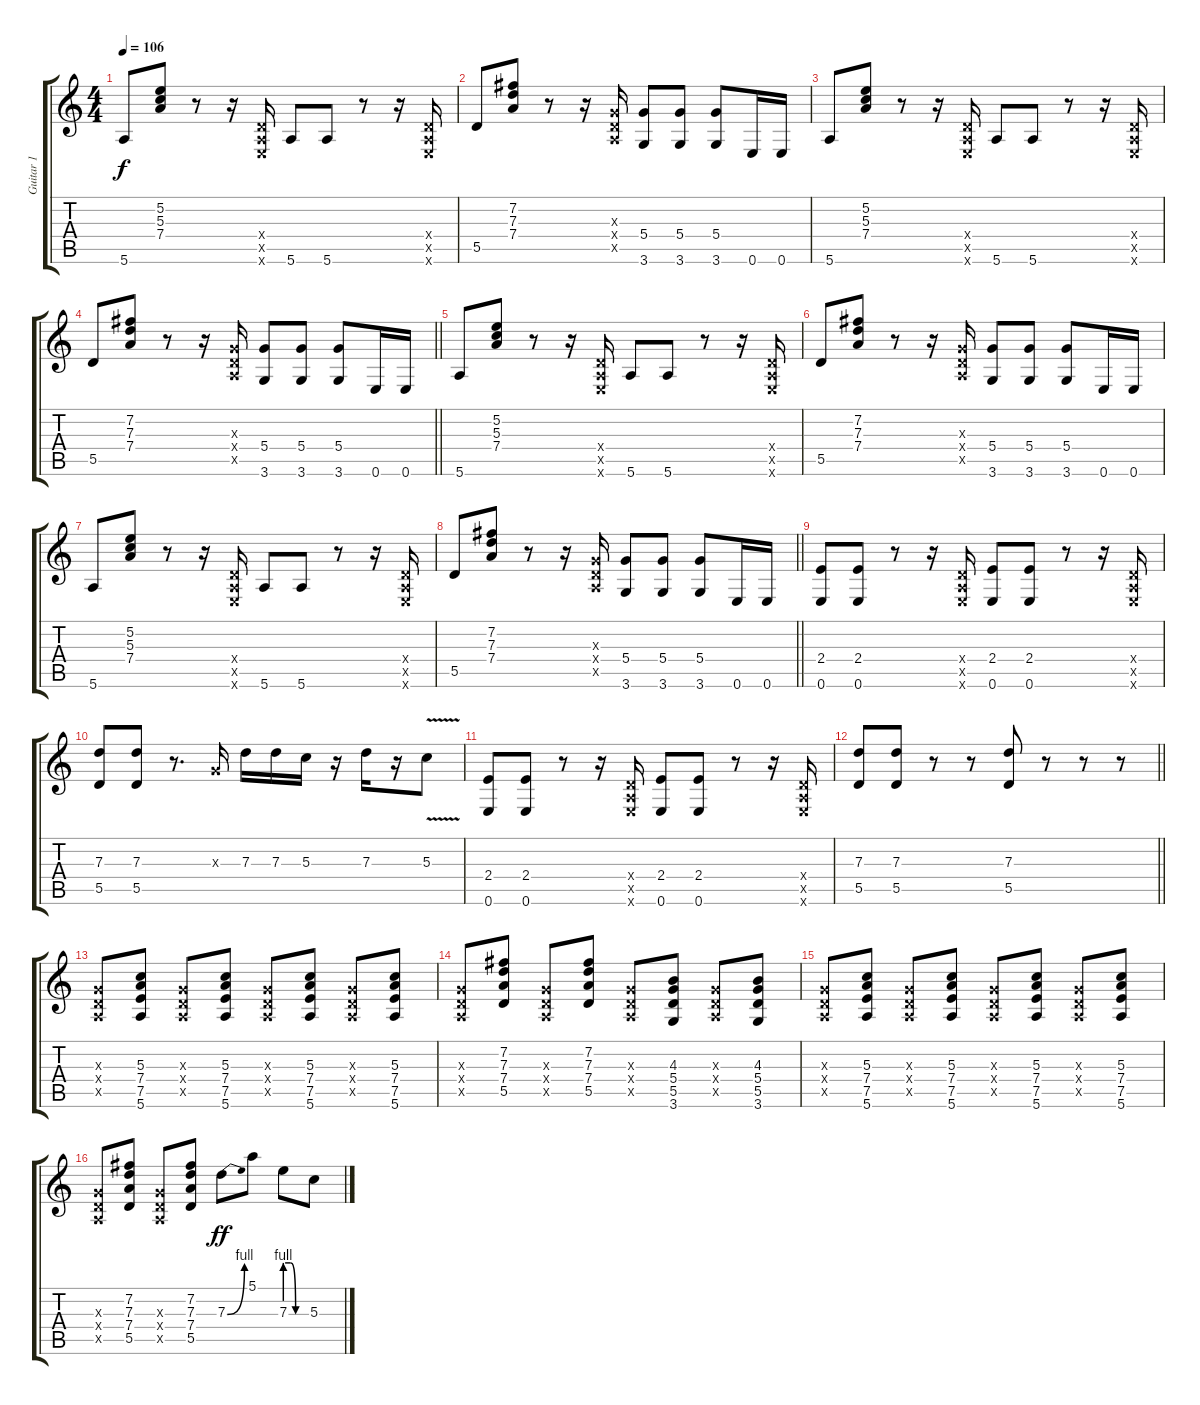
\track ("Guitar 1" "Guitar 1") {instrument overdrivenguitar}
\staff {score tabs}
\tuning (E4 B3 G3 D3 A2 E2) {hide}
\ts (4 4)
\tempo 106
\clef g2
\ks c
5.6.8{dy f} (5.2 5.3 7.4).8 r.8 r.16 (0.4{x} 0.5{x} 0.6{x}).16 5.6.8 5.6.8 r.8 r.16 (0.4{x} 0.5{x} 0.6{x}).16 |
5.5.8 (7.2 7.3 7.4).8 r.8 r.16 (0.3{x} 0.4{x} 0.5{x}).16 (5.4 3.6).8 (5.4 3.6).8 (5.4 3.6).8 0.6.16 0.6.16 |
5.6.8 (5.2 5.3 7.4).8 r.8 r.16 (0.4{x} 0.5{x} 0.6{x}).16 5.6.8 5.6.8 r.8 r.16 (0.4{x} 0.5{x} 0.6{x}).16 |
\barLineRight lightlight
5.5.8 (7.2 7.3 7.4).8 r.8 r.16 (0.3{x} 0.4{x} 0.5{x}).16 (5.4 3.6).8 (5.4 3.6).8 (5.4 3.6).8 0.6.16 0.6.16 |
5.6.8 (5.2 5.3 7.4).8 r.8 r.16 (0.4{x} 0.5{x} 0.6{x}).16 5.6.8 5.6.8 r.8 r.16 (0.4{x} 0.5{x} 0.6{x}).16 |
5.5.8 (7.2 7.3 7.4).8 r.8 r.16 (0.3{x} 0.4{x} 0.5{x}).16 (5.4 3.6).8 (5.4 3.6).8 (5.4 3.6).8 0.6.16 0.6.16 |
5.6.8 (5.2 5.3 7.4).8 r.8 r.16 (0.4{x} 0.5{x} 0.6{x}).16 5.6.8 5.6.8 r.8 r.16 (0.4{x} 0.5{x} 0.6{x}).16 |
\barLineRight lightlight
5.5.8 (7.2 7.3 7.4).8 r.8 r.16 (0.3{x} 0.4{x} 0.5{x}).16 (5.4 3.6).8 (5.4 3.6).8 (5.4 3.6).8 0.6.16 0.6.16 |
(2.4 0.6).8 (2.4 0.6).8 r.8 r.16 (0.4{x} 0.5{x} 0.6{x}).16 (2.4 0.6).8 (2.4 0.6).8 r.8 r.16 (0.4{x} 0.5{x} 0.6{x}).16 |
(7.3 5.5).8 (7.3 5.5).8 r.8{d} 0.3{x}.16 7.3.16 7.3.16 5.3.16 r.16 7.3.16 r.16 5.3{v}.8 |
(2.4 0.6).8 (2.4 0.6).8 r.8 r.16 (0.4{x} 0.5{x} 0.6{x}).16 (2.4 0.6).8 (2.4 0.6).8 r.8 r.16 (0.4{x} 0.5{x} 0.6{x}).16 |
\barLineRight lightlight
(7.3 5.5).8 (7.3 5.5).8 r.8 r.8 (7.3 5.5).8 r.8 r.8 r.8 |
(0.3{x} 0.4{x} 0.5{x}).8 (5.3 7.4 7.5 5.6).8 (0.3{x} 0.4{x} 0.5{x}).8 (5.3 7.4 7.5 5.6).8 (0.3{x} 0.4{x} 0.5{x}).8 (5.3 7.4 7.5 5.6).8 (0.3{x} 0.4{x} 0.5{x}).8 (5.3 7.4 7.5 5.6).8 |
(0.3{x} 0.4{x} 0.5{x}).8 (7.2 7.3 7.4 5.5).8 (0.3{x} 0.4{x} 0.5{x}).8 (7.2 7.3 7.4 5.5).8 (0.3{x} 0.4{x} 0.5{x}).8 (4.3 5.4 5.5 3.6).8 (0.3{x} 0.4{x} 0.5{x}).8 (4.3 5.4 5.5 3.6).8 |
(0.3{x} 0.4{x} 0.5{x}).8 (5.3 7.4 7.5 5.6).8 (0.3{x} 0.4{x} 0.5{x}).8 (5.3 7.4 7.5 5.6).8 (0.3{x} 0.4{x} 0.5{x}).8 (5.3 7.4 7.5 5.6).8 (0.3{x} 0.4{x} 0.5{x}).8 (5.3 7.4 7.5 5.6).8 |
(0.3{x} 0.4{x} 0.5{x}).8 (7.2 7.3 7.4 5.5).8 (0.3{x} 0.4{x} 0.5{x}).8 (7.2 7.3 7.4 5.5).8 7.3{be (bend 0 0 60 4)}.8{dy ff} 5.1.8 7.3{be (custom 0 4 15 4 30 0 60 0)}.8 5.3.8
